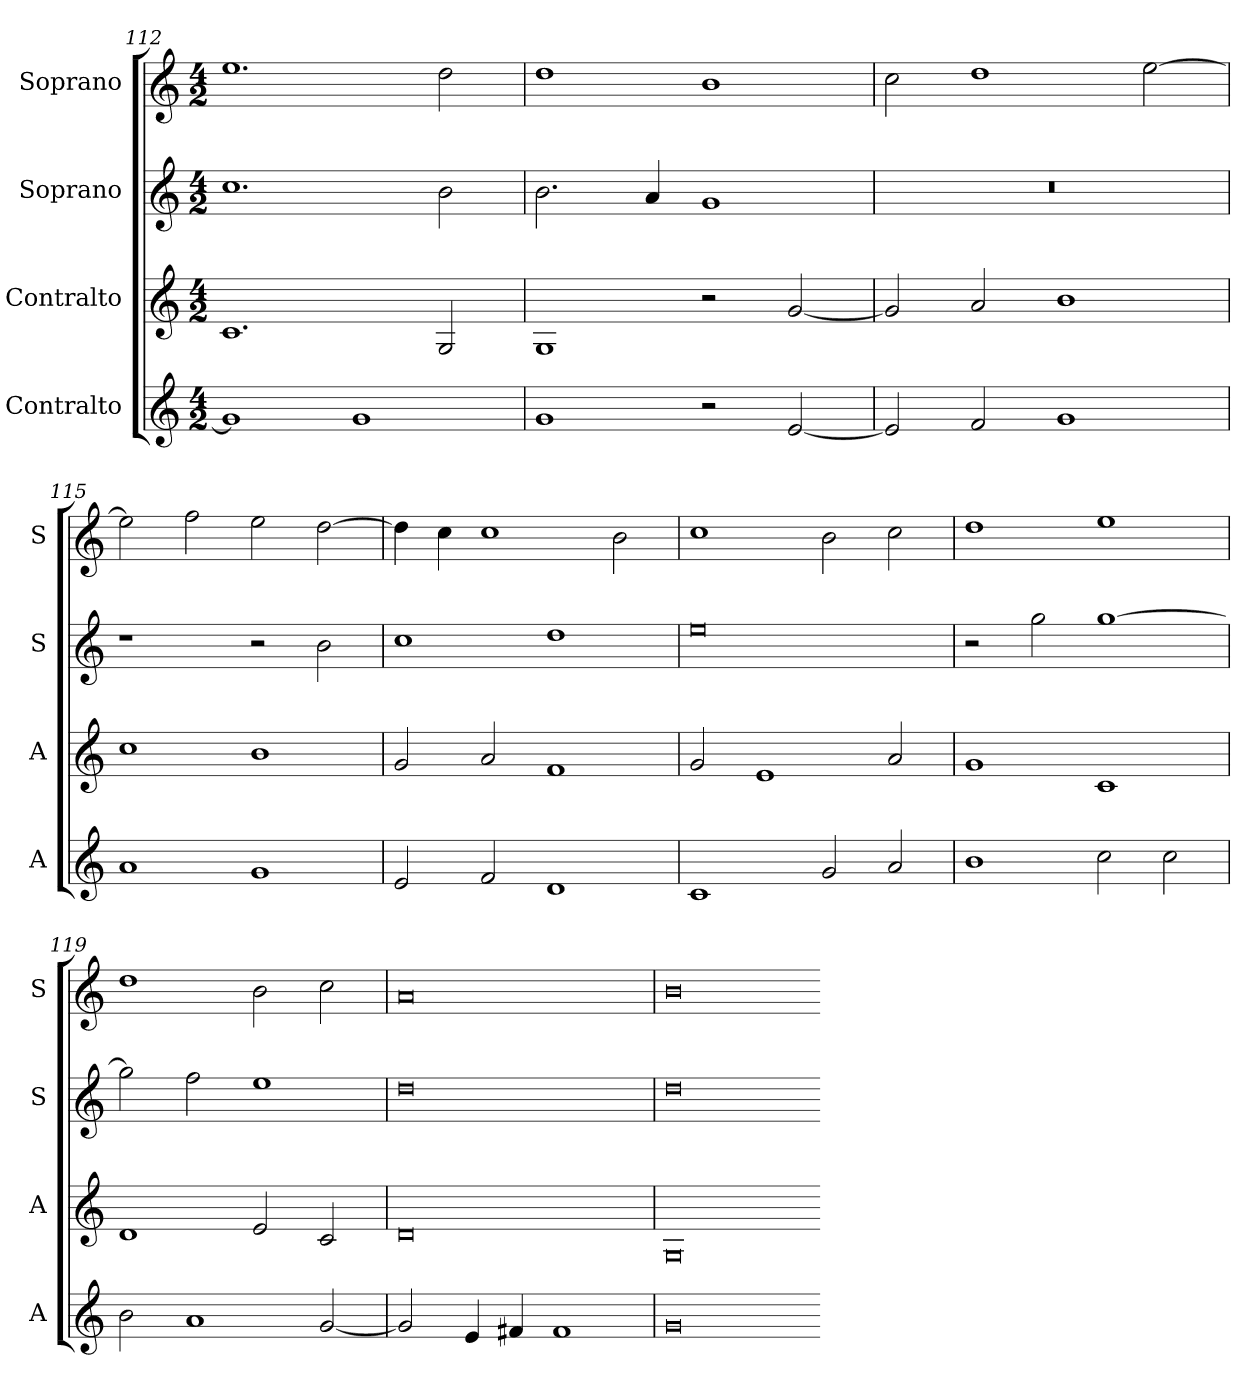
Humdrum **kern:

**kern	**kern	**kern	**kern
*part4	*part3	*part2	*part1
*staff4	*staff3	*staff2	*staff1
*I"Contralto	*I"Contralto	*I"Soprano	*I"Soprano
*I'A	*I'A	*I'S	*I'S
*clefG2	*clefG2	*clefG2	*clefG2
*k[]	*k[]	*k[]	*k[]
*G:mix	*G:mix	*G:mix	*G:mix
*M4/2	*M4/2	*M4/2	*M4/2
=112	=112	=112	=112
1g]	1.c	1.cc	1.ee
1g	.	.	.
.	2G	2b	2dd
=113	=113	=113	=113
1g	1G	2.b	1dd
.	.	4a	.
2r	2r	1g	1b
[2e	[2g	.	.
=114	=114	=114	=114
2e]	2g]	0r	2cc
2f	2a	.	1dd
1g	1b	.	.
.	.	.	[2ee
=115	=115	=115	=115
1a	1cc	1r	2ee]
.	.	.	2ff
1g	1b	2r	2ee
.	.	2b	[2dd
=116	=116	=116	=116
2e	2g	1cc	4dd]
.	.	.	4cc
2f	2a	.	1cc
1d	1f	1dd	.
.	.	.	2b
=117	=117	=117	=117
1c	2g	0ee	1cc
.	1e	.	.
2g	.	.	2b
2a	2a	.	2cc
=118	=118	=118	=118
1b	1g	2r	1dd
.	.	2gg	.
2cc	1c	[1gg	1ee
2cc	.	.	.
=119	=119	=119	=119
2b	1d	2gg]	1dd
1a	.	2ff	.
.	2e	1ee	2b
[2g	2c	.	2cc
=120	=120	=120	=120
2g]	0d	0dd	0a
4e	.	.	.
4f#X	.	.	.
1f#	.	.	.
=121	=121	=121	=121
0g	0G	0dd	0b
=-	=-	=-	=-
*-	*-	*-	*-
